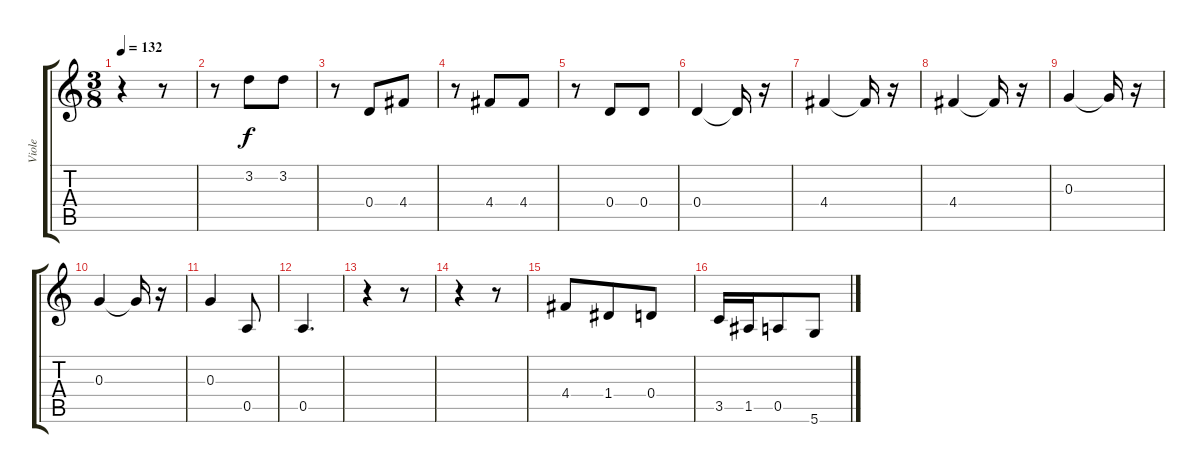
\track ("Viole" "Viole") {instrument overdrivenguitar}
\staff {score tabs}
\tuning (E4 B3 G3 D3 A2 D2) {hide}
\ts (3 8)
\tempo 132
\tempo 65
\tempo 132
\clef g2
\ks c
r.4{dy f instrument overdrivenguitar} r.8 |
r.8 3.2.8 3.2.8 |
r.8 0.4.8 4.4.8 |
r.8 4.4.8 4.4.8 |
r.8 0.4.8 0.4.8 |
0.4.4 0.4{t}.16 r.16 |
4.4.4 4.4{t}.16 r.16 |
4.4.4 4.4{t}.16 r.16 |
0.3.4 0.3{t}.16 r.16 |
0.3.4 0.3{t}.16 r.16 |
0.3.4 0.5.8 |
0.5.4{d} |
r.4 r.8 |
r.4 r.8 |
4.4.8 1.4.8 0.4.8 |
3.5.16 1.5.16 0.5.8 5.6.8
